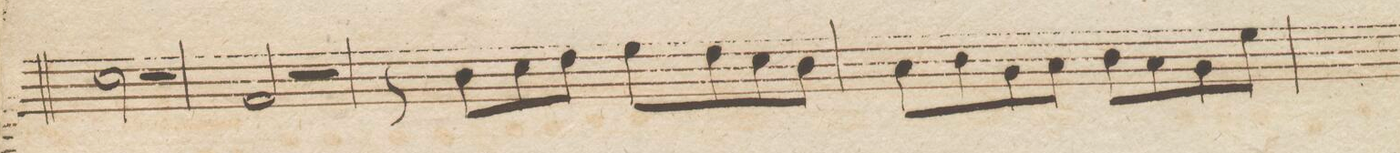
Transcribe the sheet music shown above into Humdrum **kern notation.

**kern	**dynam
*I"Viole.	*
*clefC3	*
*k[]	*
*met(c|)	*
*M2/2	*
2d\	.
2r	.
=183	=183
2G/	.
2r	.
=184	=184
8r	.
8c\L	.
8d\	.
8e\J	.
8f\L	.
8e\	.
8d\	.
8c\J	.
=185	=185
8BL\	.
8c\	.
8A/	.
8B/J	.
8c\L	.
8B/	.
8A/	.
8f\J	.
=186	=186
*-	*-
